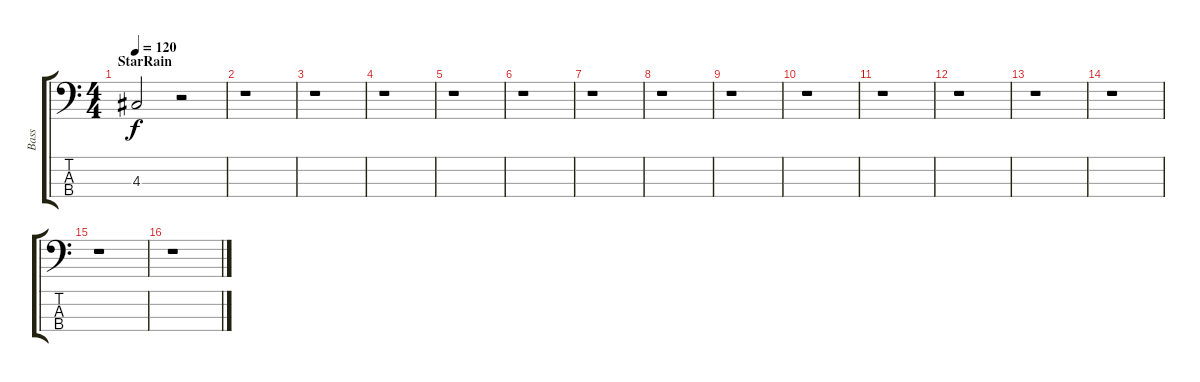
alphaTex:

\track ("Bass" "Bass") {instrument electricbassfinger}
\staff {score tabs}
\tuning (G2 D2 A1 E1) {hide}
\ts (4 4)
\section ("" "StarRain")
\tempo 120
\clef f4
\ks c
4.3.2{dy f} r.2 |
r.1 |
r.1 |
r.1 |
r.1 |
r.1 |
r.1 |
r.1 |
r.1 |
r.1 |
r.1 |
r.1 |
r.1 |
r.1 |
r.1 |
r.1
